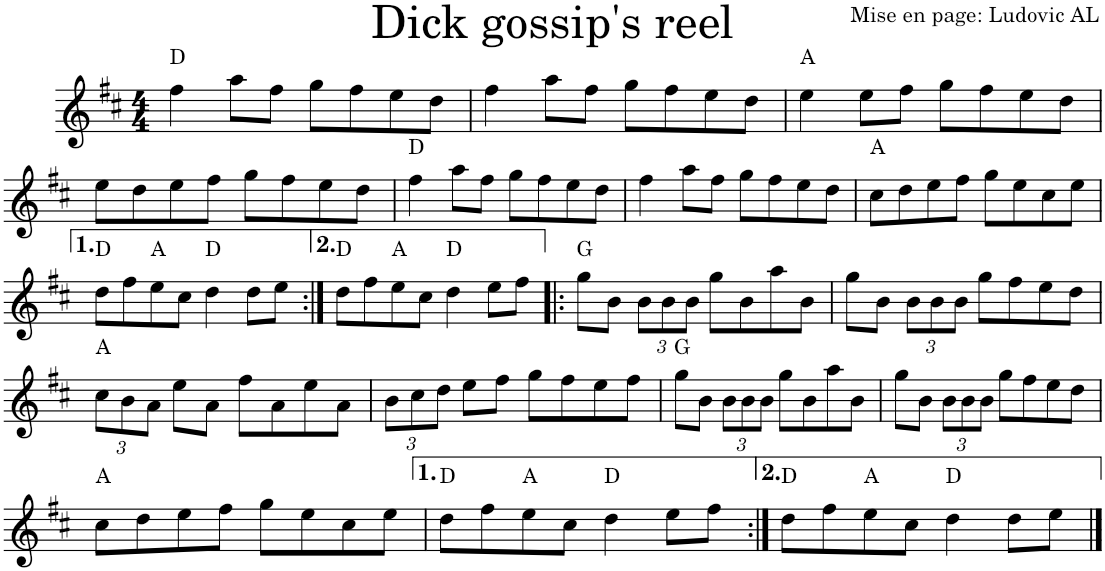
**kern	**harte
*part1	*part1
*staff1	*
*I"Violon	*
*I'Vln.	*
*clefG2	*
*k[f#c#]	*
*M4/4	*
=1	=1
4ff#\	D:maj
8aa\L	.
8ff#\J	.
8gg\L	.
8ff#\	.
8ee\	.
8dd\J	.
=2	=2
4ff#\	.
8aa\L	.
8ff#\J	.
8gg\L	.
8ff#\	.
8ee\	.
8dd\J	.
=3	=3
4ee\	A:maj
8ee\L	.
8ff#\J	.
8gg\L	.
8ff#\	.
8ee\	.
8dd\J	.
!!LO:LB:g=z
=4	=4
8ee\L	.
8dd\	.
8ee\	.
8ff#\J	.
8gg\L	.
8ff#\	.
8ee\	.
8dd\J	.
=5	=5
4ff#\	D:maj
8aa\L	.
8ff#\J	.
8gg\L	.
8ff#\	.
8ee\	.
8dd\J	.
=6	=6
4ff#\	.
8aa\L	.
8ff#\J	.
8gg\L	.
8ff#\	.
8ee\	.
8dd\J	.
=7	=7
8cc#\L	A:maj
8dd\	.
8ee\	.
8ff#\J	.
8gg\L	.
8ee\	.
8cc#\	.
8ee\J	.
!!LO:LB:g=z
=8	=8
8dd\L	D:maj
8ff#\	.
8ee\	A:maj
8cc#\J	.
4dd\	D:maj
8dd\L	.
8ee\J	.
=9:|!	=9:|!
8dd\L	D:maj
8ff#\	.
8ee\	A:maj
8cc#\J	.
4dd\	D:maj
8ee\L	.
8ff#\J	.
=10!|:	=10!|:
8gg\L	G:maj
8b\J	.
*Xbrackettup	*
12b\L	.
12b\	.
12b\J	.
8gg\L	.
8b\	.
8aa\	.
8b\J	.
=11	=11
8gg\L	.
8b\J	.
12b\L	.
12b\	.
12b\J	.
8gg\L	.
8ff#\	.
8ee\	.
8dd\J	.
!!LO:LB:g=z
=12	=12
12cc#\L	A:maj
12b\	.
12a\J	.
8ee\L	.
8a\J	.
8ff#\L	.
8a\	.
8ee\	.
8a\J	.
=13	=13
12b\L	.
12cc#\	.
12dd\J	.
8ee\L	.
8ff#\J	.
8gg\L	.
8ff#\	.
8ee\	.
8ff#\J	.
=14	=14
8gg\L	G:maj
8b\J	.
12b\L	.
12b\	.
12b\J	.
8gg\L	.
8b\	.
8aa\	.
8b\J	.
=15	=15
8gg\L	.
8b\J	.
12b\L	.
12b\	.
12b\J	.
8gg\L	.
8ff#\	.
8ee\	.
8dd\J	.
!!LO:LB:g=z
=16	=16
8cc#\L	A:maj
8dd\	.
8ee\	.
8ff#\J	.
8gg\L	.
8ee\	.
8cc#\	.
8ee\J	.
=17	=17
8dd\L	D:maj
8ff#\	.
8ee\	A:maj
8cc#\J	.
4dd\	D:maj
8ee\L	.
8ff#\J	.
=18:|!	=18:|!
8dd\L	D:maj
8ff#\	.
8ee\	A:maj
8cc#\J	.
4dd\	D:maj
8dd\L	.
8ee\J	.
==	==
*-	*-
